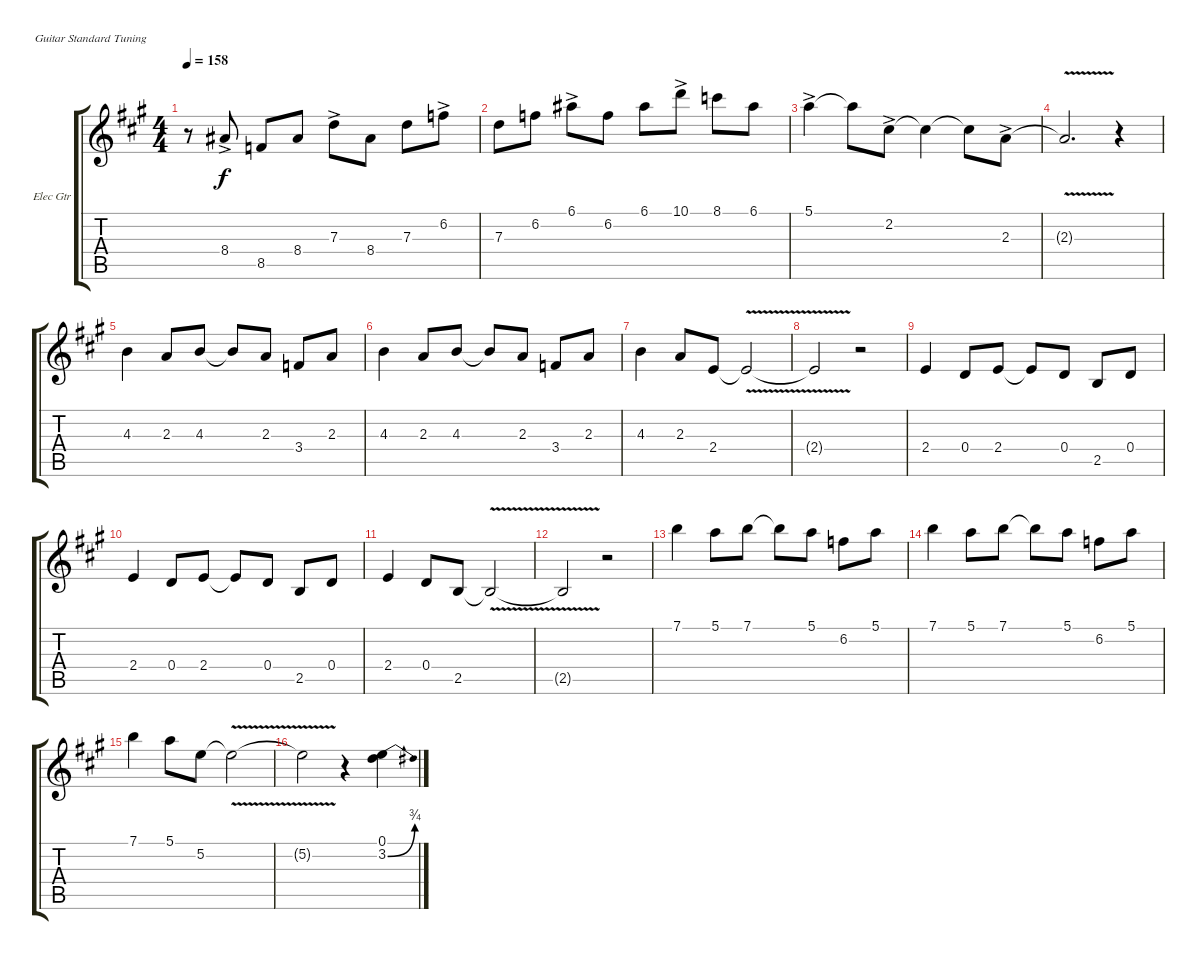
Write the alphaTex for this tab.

\defaultSystemsLayout 4
\bracketExtendMode groupsimilarinstruments
\firstSystemTrackNameOrientation horizontal
\otherSystemsTrackNameOrientation horizontal
\track ("Electric Guitar" "Elec Gtr") {instrument electricguitarclean}
\staff {score tabs}
\tuning (E4 B3 G3 D3 A2 E2)
\ts (4 4)
\tempo 158
\clef g2
\ks a
r.8{dy f} 8.4{ac}.8 8.5.8 8.4.8 7.3{ac}.8 8.4.8 7.3.8 6.2{ac}.8 |
7.3.8 6.2.8 6.1{ac}.8 6.2.8 6.1.8 10.1{ac}.8 8.1.8 6.1.8 |
5.1{ac}.4 5.1{t}.8 2.2{ac}.8 2.2{t}.4 2.2{t}.8 2.3{ac}.8 |
2.3{v t}.2{d} r.4 |
4.3.4 2.3.8 4.3.8 4.3{t}.8 2.3.8 3.4.8 2.3.8 |
4.3.4 2.3.8 4.3.8 4.3{t}.8 2.3.8 3.4.8 2.3.8 |
4.3.4 2.3.8 2.4.8 2.4{v t}.2 |
2.4{v t}.2 r.2 |
2.4.4 0.4.8 2.4.8 2.4{t}.8 0.4.8 2.5.8 0.4.8 |
2.4.4 0.4.8 2.4.8 2.4{t}.8 0.4.8 2.5.8 0.4.8 |
2.4.4 0.4.8 2.5.8 2.5{v t}.2 |
2.5{v t}.2 r.2 |
7.1.4 5.1.8 7.1.8 7.1{t}.8 5.1.8 6.2.8 5.1.8 |
7.1.4 5.1.8 7.1.8 7.1{t}.8 5.1.8 6.2.8 5.1.8 |
7.1.4 5.1.8 5.2.8 5.2{v t}.2 |
5.2{v t}.2 r.4 (3.2{be (bend 13.799999999999999 0 39 3)} 0.1).4
